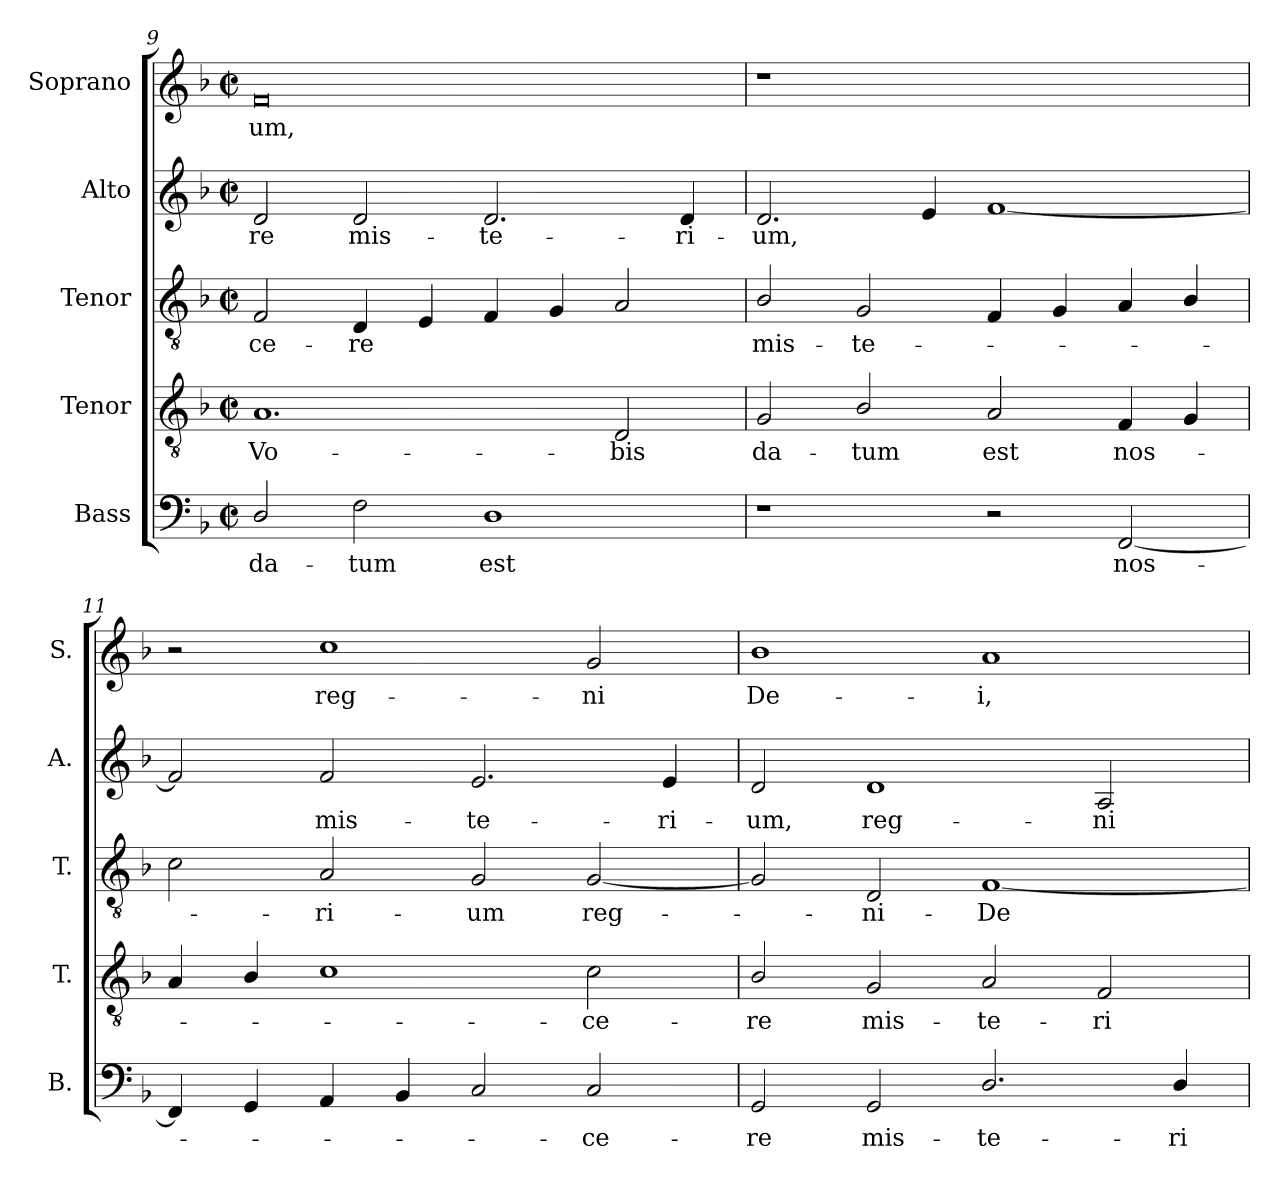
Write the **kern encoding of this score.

**kern	**text	**kern	**text	**kern	**text	**kern	**text	**kern	**text
*part5	*part5	*part4	*part4	*part3	*part3	*part2	*part2	*part1	*part1
*staff5	*staff5	*staff4	*staff4	*staff3	*staff3	*staff2	*staff2	*staff1	*staff1
*I"Bass	*	*I"Tenor	*	*I"Tenor	*	*I"Alto	*	*I"Soprano	*
*I'B.	*	*I'T.	*	*I'T.	*	*I'A.	*	*I'S.	*
*clefF4	*	*clefGv2	*	*clefGv2	*	*clefG2	*	*clefG2	*
*	*	*ITrd7c12	*	*ITrd7c12	*	*	*	*	*
*k[b-]	*	*k[b-]	*	*k[b-]	*	*k[b-]	*	*k[b-]	*
*F:	*	*F:	*	*F:	*	*F:	*	*F:	*
*M2/2	*	*M2/2	*	*M2/2	*	*M2/2	*	*M2/2	*
*met(c|)	*	*met(c|)	*	*met(c|)	*	*met(c|)	*	*met(c|)	*
=9	=9	=9	=9	=9	=9	=9	=9	=9	=9
!	!LO:LY:b:color=#000000	!	!	!	!	!	!	!	!
!	!	!	!LO:LY:b:color=#000000	!	!	!	!	!	!
!	!	!	!	!	!LO:LY:b:color=#000000	!	!	!	!
!	!	!	!	!	!	!	!LO:LY:b:color=#000000	!	!
!	!	!	!	!	!	!	!	!	!LO:LY:b:color=#000000
2Di/	da-	1.AAi	Vo-	2FFi/	-ce-	2di/	-re	0fi	-um,
!	!LO:LY:b:color=#000000	!	!	!	!	!	!	!	!
!	!	!	!	!	!LO:LY:b:color=#000000	!	!	!	!
!	!	!	!	!	!	!	!LO:LY:b:color=#000000	!	!
2Fi\	-tum	.	.	4DDi/	-re	2di/	mis-	.	.
.	.	.	.	4EEi/	.	.	.	.	.
!	!LO:LY:b:color=#000000	!	!	!	!	!	!	!	!
!	!	!	!	!	!	!	!LO:LY:b:color=#000000	!	!
1Di	est	.	.	4FFi/	.	2.di/	-te-	.	.
.	.	.	.	4GGi/	.	.	.	.	.
!	!	!	!LO:LY:b:color=#000000	!	!	!	!	!	!
.	.	2DDi/	-bis	2AAi/	.	.	.	.	.
!	!	!	!	!	!	!	!LO:LY:b:color=#000000	!	!
.	.	.	.	.	.	4di/	-ri-	.	.
!!LO:PB:g=z
=10	=10	=10	=10	=10	=10	=10	=10	=10	=10
!	!	!	!LO:LY:b:color=#000000	!	!	!	!	!	!
!	!	!	!	!	!LO:LY:b:color=#000000	!	!	!	!
!	!	!	!	!	!	!	!LO:LY:b:color=#000000	!LO:N:vis=1	!
1r	.	2GGi/	da-	2BB-i/	mis-	2.di/	-um,	1r	.
!	!	!	!LO:LY:b:color=#000000	!	!	!	!	!	!
!	!	!	!	!	!LO:LY:b:color=#000000	!	!	!	!
.	.	2BB-i/	-tum	2GGi/	-te-	.	.	.	.
.	.	.	.	.	.	4ei/	.	.	.
!	!	!	!LO:LY:b:color=#000000	!	!	!	!	!	!
2r	.	2AAi/	est	4FFi/	.	[1fi	.	1ryy	.
.	.	.	.	4GGi/	.	.	.	.	.
!	!LO:LY:b:color=#000000	!	!	!	!	!	!	!	!
!	!	!	!LO:LY:b:color=#000000	!	!	!	!	!	!
[2FFi/	nos-	4FFi/	nos-	4AAi/	.	.	.	.	.
.	.	4GGi/	.	4BB-i/	.	.	.	.	.
=11	=11	=11	=11	=11	=11	=11	=11	=11	=11
4FFi/]	.	4AAi/	.	2Ci\	.	2fi/]	.	2r	.
4GGi/	.	4BB-i/	.	.	.	.	.	.	.
!	!	!	!	!	!LO:LY:b:color=#000000	!	!	!	!
!	!	!	!	!	!	!	!LO:LY:b:color=#000000	!	!
!	!	!	!	!	!	!	!	!	!LO:LY:b:color=#000000
4AAi/	.	1Ci	.	2AAi/	-ri-	2fi/	mis-	1cci	reg-
4BB-i/	.	.	.	.	.	.	.	.	.
!	!	!	!	!	!LO:LY:b:color=#000000	!	!	!	!
!	!	!	!	!	!	!	!LO:LY:b:color=#000000	!	!
2Ci/	.	.	.	2GGi/	-um	2.ei/	-te-	.	.
!	!LO:LY:b:color=#000000	!	!	!	!	!	!	!	!
!	!	!	!LO:LY:b:color=#000000	!	!	!	!	!	!
!	!	!	!	!	!LO:LY:b:color=#000000	!	!	!	!
!	!	!	!	!	!	!	!	!	!LO:LY:b:color=#000000
2Ci/	-ce-	2Ci\	-ce-	[2GGi/	reg-	.	.	2gi/	-ni
!	!	!	!	!	!	!	!LO:LY:b:color=#000000	!	!
.	.	.	.	.	.	4ei/	-ri-	.	.
=12	=12	=12	=12	=12	=12	=12	=12	=12	=12
!	!LO:LY:b:color=#000000	!	!	!	!	!	!	!	!
!	!	!	!LO:LY:b:color=#000000	!	!	!	!	!	!
!	!	!	!	!	!	!	!LO:LY:b:color=#000000	!	!
!	!	!	!	!	!	!	!	!	!LO:LY:b:color=#000000
2GGi/	-re	2BB-i/	-re	2GGi/]	.	2di/	-um,	1b-i	De-
!	!LO:LY:b:color=#000000	!	!	!	!	!	!	!	!
!	!	!	!LO:LY:b:color=#000000	!	!	!	!	!	!
!	!	!	!	!	!LO:LY:b:color=#000000	!	!	!	!
!	!	!	!	!	!	!	!LO:LY:b:color=#000000	!	!
2GGi/	mis-	2GGi/	mis-	2DDi/	-ni-	1di	reg-	.	.
!	!LO:LY:b:color=#000000	!	!	!	!	!	!	!	!
!	!	!	!LO:LY:b:color=#000000	!	!	!	!	!	!
!	!	!	!	!	!LO:LY:b:color=#000000	!	!	!	!
!	!	!	!	!	!	!	!	!	!LO:LY:b:color=#000000
2.Di/	-te-	2AAi/	-te-	[1FFi	-De-	.	.	1ai	-i,
!	!	!	!LO:LY:b:color=#000000	!	!	!	!	!	!
!	!	!	!	!	!	!	!LO:LY:b:color=#000000	!	!
.	.	2FFi/	-ri-	.	.	2Ai/	-ni-	.	.
!	!LO:LY:b:color=#000000	!	!	!	!	!	!	!	!
4Di/	-ri-	.	.	.	.	.	.	.	.
=	=	=	=	=	=	=	=	=	=
*-	*-	*-	*-	*-	*-	*-	*-	*-	*-
